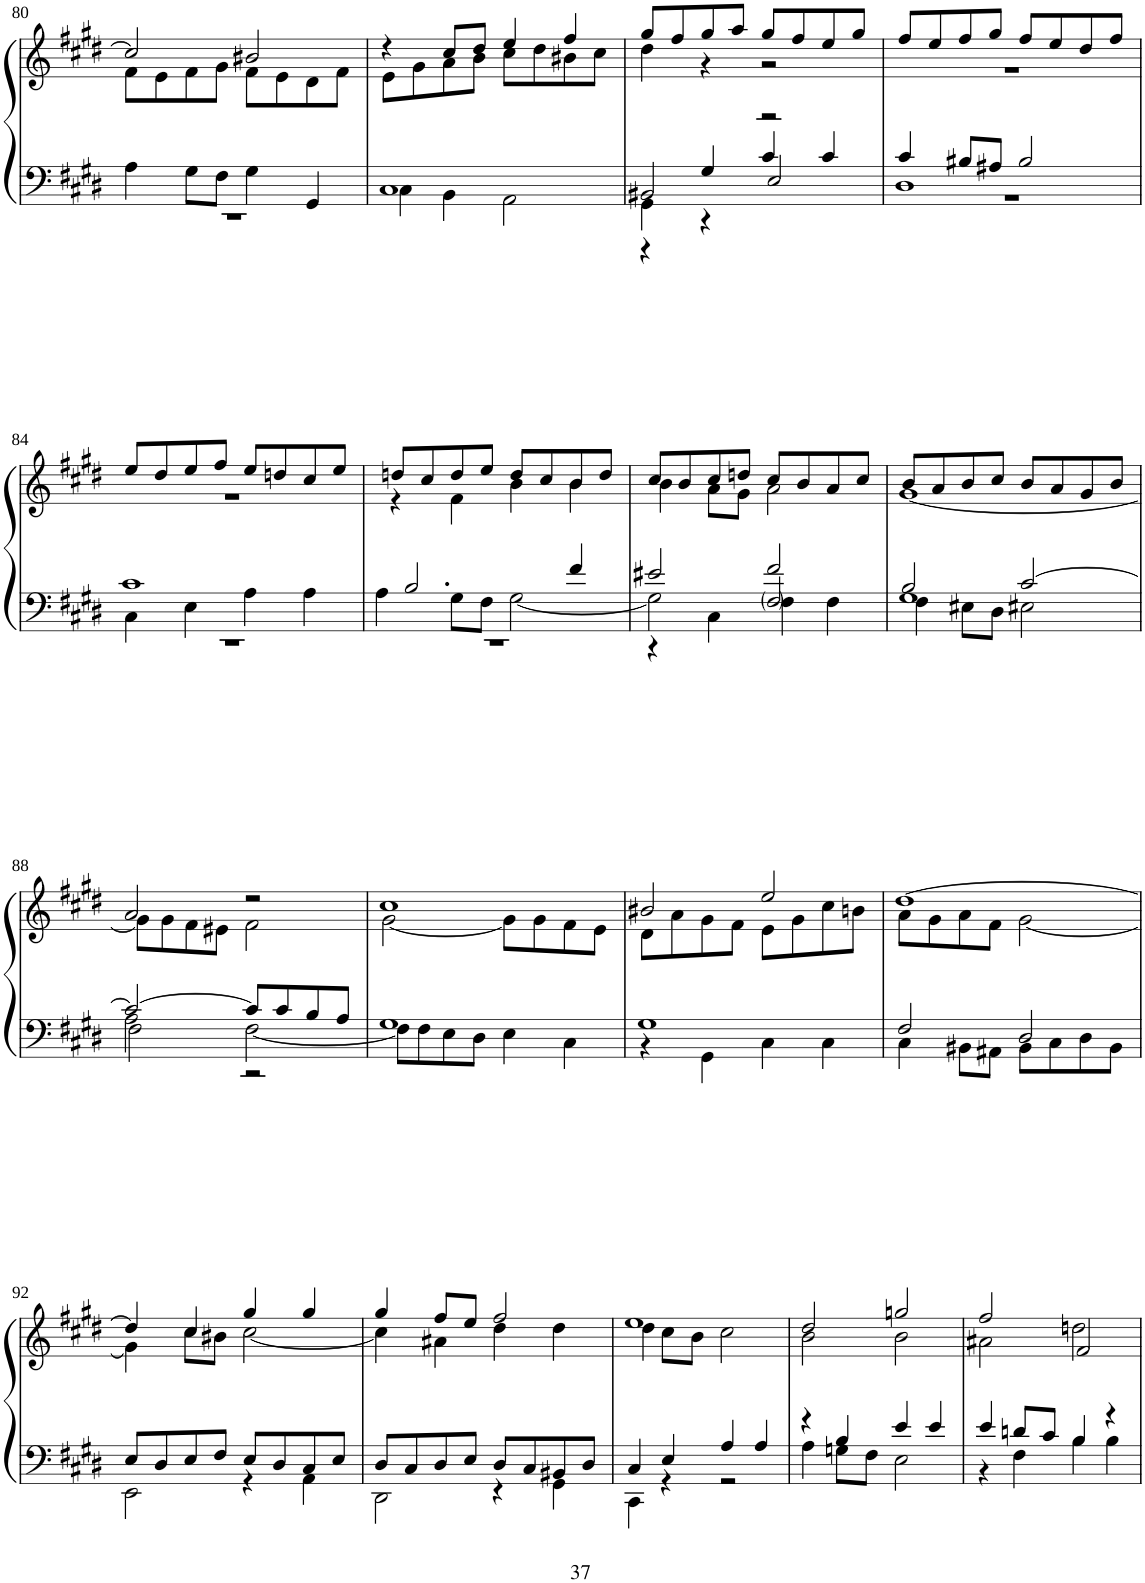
**kern	**kern
*part1	*part1
*staff2	*staff1
*I"Piano	*
*I'Pno	*
!!LO:PB:g=z
*clefF4	*clefG2
*k[f#c#g#d#]	*k[f#c#g#d#]
*M4/4	*M4/4
*met(c|)	*met(c|)
=80	=80
*^	*^
4A\	1r	2cc#/]	8f#\L
.	.	.	8e\
8G#\L	.	.	8f#\
8F#\J	.	.	8g#\J
4G#\	.	2b#X/	8f#\L
.	.	.	8e\
4GG#/	.	.	8d#\
.	.	.	8f#\J
=81	=81	=81	=81
1C#	4C#\	4r	8e\L
.	.	.	8g#\
.	4BB\	8cc#/L	8a\
.	.	8dd#/J	8b\J
.	2AA\	4ee/	8cc#\L
.	.	.	8dd#\
.	.	4ff#/	8b#X\
.	.	.	8cc#\J
=82	=82	=82	=82
*	*^	*	*
2BB#X/	4GG#\	4r	8gg#/L	4dd#\
.	.	.	8ff#/	.
.	4r	4G#/	8gg#/	4r
.	.	.	8aa/J	.
2E/	2r	4c#/	8gg#/L	2r
.	.	.	8ff#/	.
.	.	4c#/	8ee/	.
.	.	.	8gg#/J	.
=83	=83	=83	=83	=83
4c#/	1D#	1r	8ff#/L	1r
.	.	.	8ee/	.
8B#X/L	.	.	8ff#/	.
8A#X/J	.	.	8gg#/J	.
2B#/	.	.	8ff#/L	.
.	.	.	8ee/	.
.	.	.	8dd#/	.
.	.	.	8ff#/J	.
!!LO:LB:g=z	!!
=84	=84	=84	=84	=84
1c#	4C#\	1r	8ee/L	1r
.	.	.	8dd#/	.
.	4E\	.	8ee/	.
.	.	.	8ff#/J	.
.	4A\	.	8ee/L	.
.	.	.	8ddn/	.
.	4A\	.	8cc#/	.
.	.	.	8ee/J	.
=85	=85	=85	=85	=85
2.B/	4A\	1r	8ddn/L	4r
.	.	.	8cc#/	.
.	8G#\L	.	8dd/	4f#\
.	8F#\J	.	8ee/J	.
.	[2G#\	.	8dd/L	4b\
.	.	.	8cc#/	.
4f#/	.	.	8b/	4b\
.	.	.	8dd/J	.
=86	=86	=86	=86	=86
2e#X/	2G#\]	4r	8cc#/L	4b\
.	.	.	8b/	.
.	.	4C#\	8cc#/	8a\L
.	.	.	8ddn/J	8g#\J
2f#/	2F#/	4F#\	8cc#/L	2a\
.	.	.	8b/	.
.	.	4F#\	8a/	.
.	.	.	8cc#/J	.
=87	=87	=87	=87	=87
2B/	1G#	4F#\	8b/L	[1g#
.	.	.	8a/	.
.	.	8E#X\L	8b/	.
.	.	8D#\J	8cc#/J	.
[2c#/	.	2E#X\	8b/L	.
.	.	.	8a/	.
.	.	.	8g#/	.
.	.	.	8b/J	.
!!LO:LB:g=z	!!
=88	=88	=88	=88	=88
2c#/_	2A\	2F#\	2a/	8g#\L]
.	.	.	.	8g#\
.	.	.	.	8f#\
.	.	.	.	8e#X\J
8c#/L]	[2F#\	2r	2r	2f#\
8c#/	.	.	.	.
8B/	.	.	.	.
8A/J	.	.	.	.
*	*v	*v	*	*
=89	=89	=89	=89
1G#	8F#\L]	1cc#	[2g#\
.	8F#\	.	.
.	8E\	.	.
.	8D#\J	.	.
.	4E\	.	8g#\L]
.	.	.	8g#\
.	4C#\	.	8f#\
.	.	.	8e\J
=90	=90	=90	=90
1G#	4r	2b#X/	8d#\L
.	.	.	8a\
.	4GG#\	.	8g#\
.	.	.	8f#\J
.	4C#\	2ee/	8e\L
.	.	.	8g#\
.	4C#\	.	8cc#\
.	.	.	8bn\J
=91	=91	=91	=91
2F#/	4C#\	[1dd#	8a\L
.	.	.	8g#\
.	8BB#X\L	.	8a\
.	8AA#X\J	.	8f#\J
2D#/	8BB#\L	.	[2g#\
.	8C#\	.	.
.	8D#\	.	.
.	8BB#\J	.	.
!!LO:LB:g=z	!!
=92	=92	=92	=92
8E/L	2EE\	4dd#/]	4g#\]
8D#/	.	.	.
8E/	.	4cc#/	8cc#\L
8F#/J	.	.	8b#X\J
8E/L	4r	4gg#/	[2cc#\
8D#/	.	.	.
8C#/	4AA\	4gg#/	.
8E/J	.	.	.
=93	=93	=93	=93
8D#/L	2DD#\	4gg#/	4cc#\]
8C#/	.	.	.
8D#/	.	8ff#/L	4a#X\
8E/J	.	8ee/J	.
8D#/L	4r	2ff#/	4dd#\
8C#/	.	.	.
8BB#X/	4GG#\	.	4dd#\
8D#/J	.	.	.
=94	=94	=94	=94
4C#/	4CC#\	1ee	4dd#\
4E/	4r	.	8cc#\L
.	.	.	8b\J
4A/	2r	.	2cc#\
4A/	.	.	.
=95	=95	=95	=95
4r	4A\	2dd#/	2b\
4B/	8Gn\L	.	.
.	8F#\J	.	.
4e/	2E\	2ggn/	2b\
4e/	.	.	.
=96	=96	=96	=96
4e/	4r	2ff#/	2a#X\
8dn/L	4F#\	.	.
8c#/J	.	.	.
4B/	4B\	2f#/	2ddn\
4r	4B\	.	.
*v	*v	*	*
*	*v	*v
=	=
*-	*-
